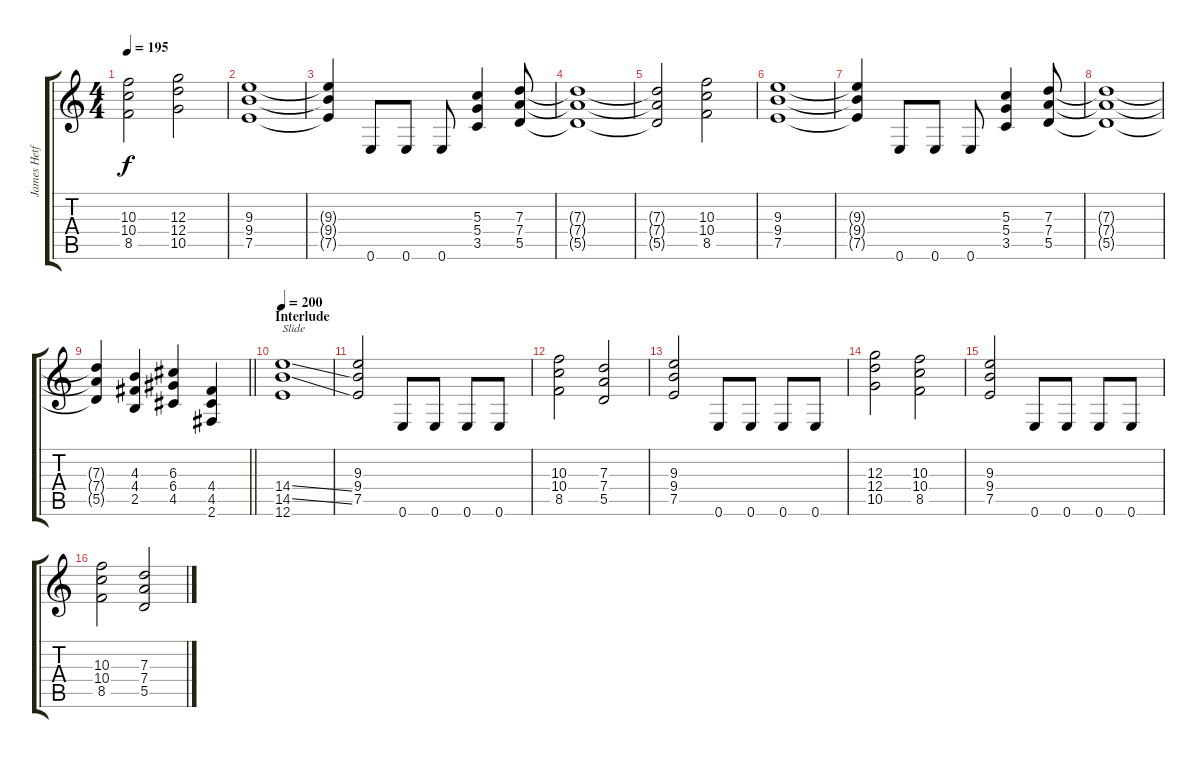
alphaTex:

\track ("James Hetfield (Guitar)" "James Hetf") {instrument distortionguitar}
\staff {score tabs}
\tuning (E4 B3 G3 D3 A2 E2) {hide}
\ts (4 4)
\tempo 195
\clef g2
\ks c
(10.3 10.4 8.5).2{dy f} (12.3 12.4 10.5).2 |
(9.3 9.4 7.5).1 |
(9.3{t} 9.4{t} 7.5{t}).4 0.6.8 0.6.8 0.6.8 (5.3 5.4 3.5).4 (7.3 7.4 5.5).8 |
(7.3{t} 7.4{t} 5.5{t}).1 |
(7.3{t} 7.4{t} 5.5{t}).2 (10.3 10.4 8.5).2 |
(9.3 9.4 7.5).1 |
(9.3{t} 9.4{t} 7.5{t}).4 0.6.8 0.6.8 0.6.8 (5.3 5.4 3.5).4 (7.3 7.4 5.5).8 |
(7.3{t} 7.4{t} 5.5{t}).1 |
\barLineRight lightlight
(7.3{t} 7.4{t} 5.5{t}).4 (4.3 4.4 2.5).4 (6.3 6.4 4.5).4 (4.4 4.5 2.6).4 |
\section ("" "Interlude")
\tempo 200
(14.4{ss} 14.5{ss} 12.6).1{txt "Slide"} |
(9.3 9.4 7.5).2 0.6.8 0.6.8 0.6.8 0.6.8 |
(10.3 10.4 8.5).2 (7.3 7.4 5.5).2 |
(9.3 9.4 7.5).2 0.6.8 0.6.8 0.6.8 0.6.8 |
(12.3 12.4 10.5).2 (10.3 10.4 8.5).2 |
(9.3 9.4 7.5).2 0.6.8 0.6.8 0.6.8 0.6.8 |
(10.3 10.4 8.5).2 (7.3 7.4 5.5).2
